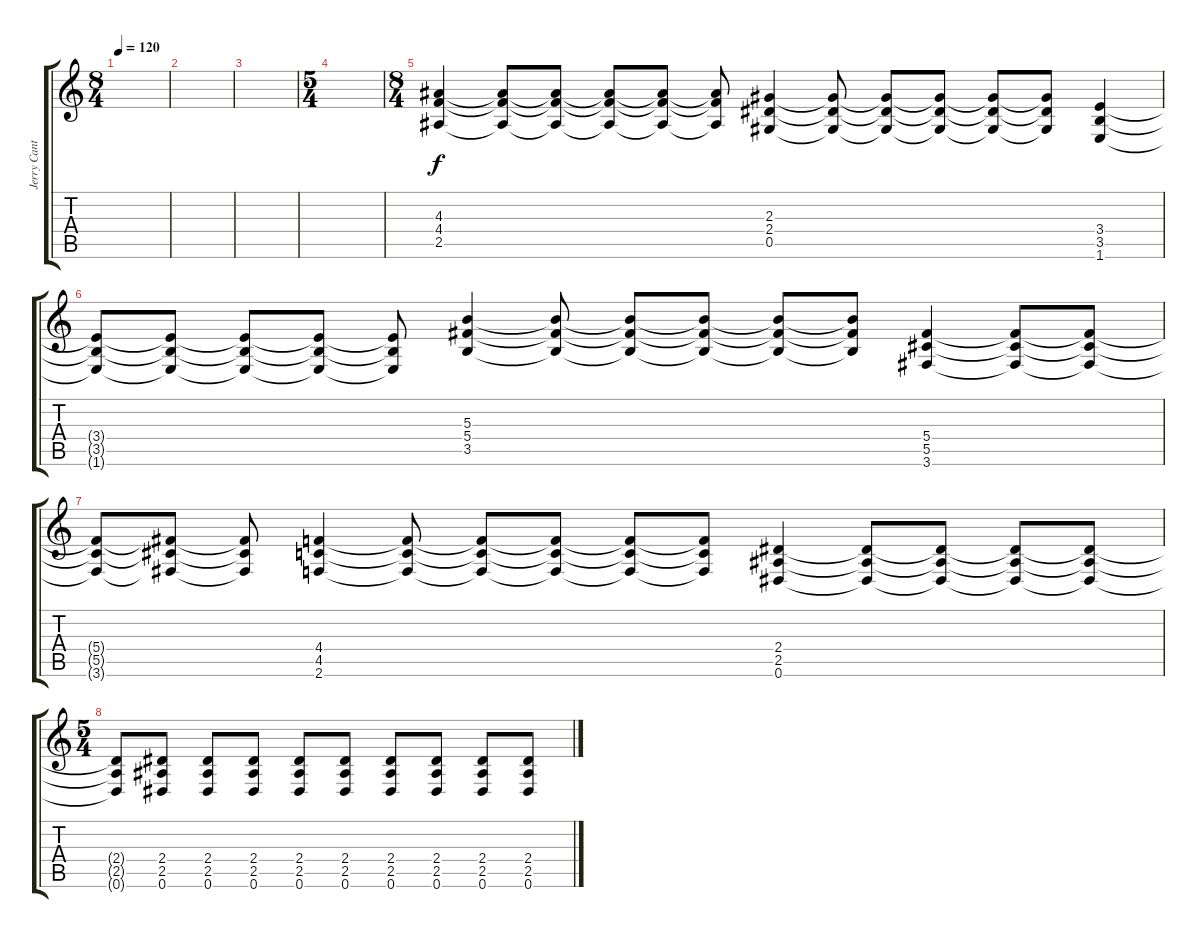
\track ("Jerry Cantrell(Electric)" "Jerry Cant") {instrument overdrivenguitar}
\staff {score tabs}
\tuning (Eb4 Bb3 Gb3 Db3 Ab2 Eb2) {hide}
\ts (8 4)
\tempo 120
\clef g2
\ks c
|
|
|
\ts (5 4)
|
\ts (8 4)
(4.3 4.4 2.5).4 (4.3{t} 4.4{t} 2.5{t}).8 (4.3{t} 4.4{t} 2.5{t}).8 (4.3{t} 4.4{t} 2.5{t}).8 (4.3{t} 4.4{t} 2.5{t}).8 (4.3{t} 4.4{t} 2.5{t}).8 (2.3 2.4 0.5).4 (2.3{t} 2.4{t} 0.5{t}).8 (2.3{t} 2.4{t} 0.5{t}).8 (2.3{t} 2.4{t} 0.5{t}).8 (2.3{t} 2.4{t} 0.5{t}).8 (2.3{t} 2.4{t} 0.5{t}).8 (3.4 3.5 1.6).4 |
(3.4{t} 3.5{t} 1.6{t}).8 (3.4{t} 3.5{t} 1.6{t}).8 (3.4{t} 3.5{t} 1.6{t}).8 (3.4{t} 3.5{t} 1.6{t}).8 (3.4{t} 3.5{t} 1.6{t}).8 (5.3 5.4 3.5).4 (5.3{t} 5.4{t} 3.5{t}).8 (5.3{t} 5.4{t} 3.5{t}).8 (5.3{t} 5.4{t} 3.5{t}).8 (5.3{t} 5.4{t} 3.5{t}).8 (5.3{t} 5.4{t} 3.5{t}).8 (5.4 5.5 3.6).4 (5.4{t} 5.5{t} 3.6{t}).8 (5.4{t} 5.5{t} 3.6{t}).8 |
(5.4{t} 5.5{t} 3.6{t}).8 (5.4{t} 5.5{t} 3.6{t}).8 (5.4{t} 5.5{t} 3.6{t}).8 (4.4 4.5 2.6).4 (4.4{t} 4.5{t} 2.6{t}).8 (4.4{t} 4.5{t} 2.6{t}).8 (4.4{t} 4.5{t} 2.6{t}).8 (4.4{t} 4.5{t} 2.6{t}).8 (4.4{t} 4.5{t} 2.6{t}).8 (2.4 2.5 0.6).4 (2.4{t} 2.5{t} 0.6{t}).8 (2.4{t} 2.5{t} 0.6{t}).8 (2.4{t} 2.5{t} 0.6{t}).8 (2.4{t} 2.5{t} 0.6{t}).8 |
\ts (5 4)
(2.4{t} 2.5{t} 0.6{t}).8 (2.4 2.5 0.6).8 (2.4 2.5 0.6).8 (2.4 2.5 0.6).8 (2.4 2.5 0.6).8 (2.4 2.5 0.6).8 (2.4 2.5 0.6).8 (2.4 2.5 0.6).8 (2.4 2.5 0.6).8 (2.4 2.5 0.6).8
